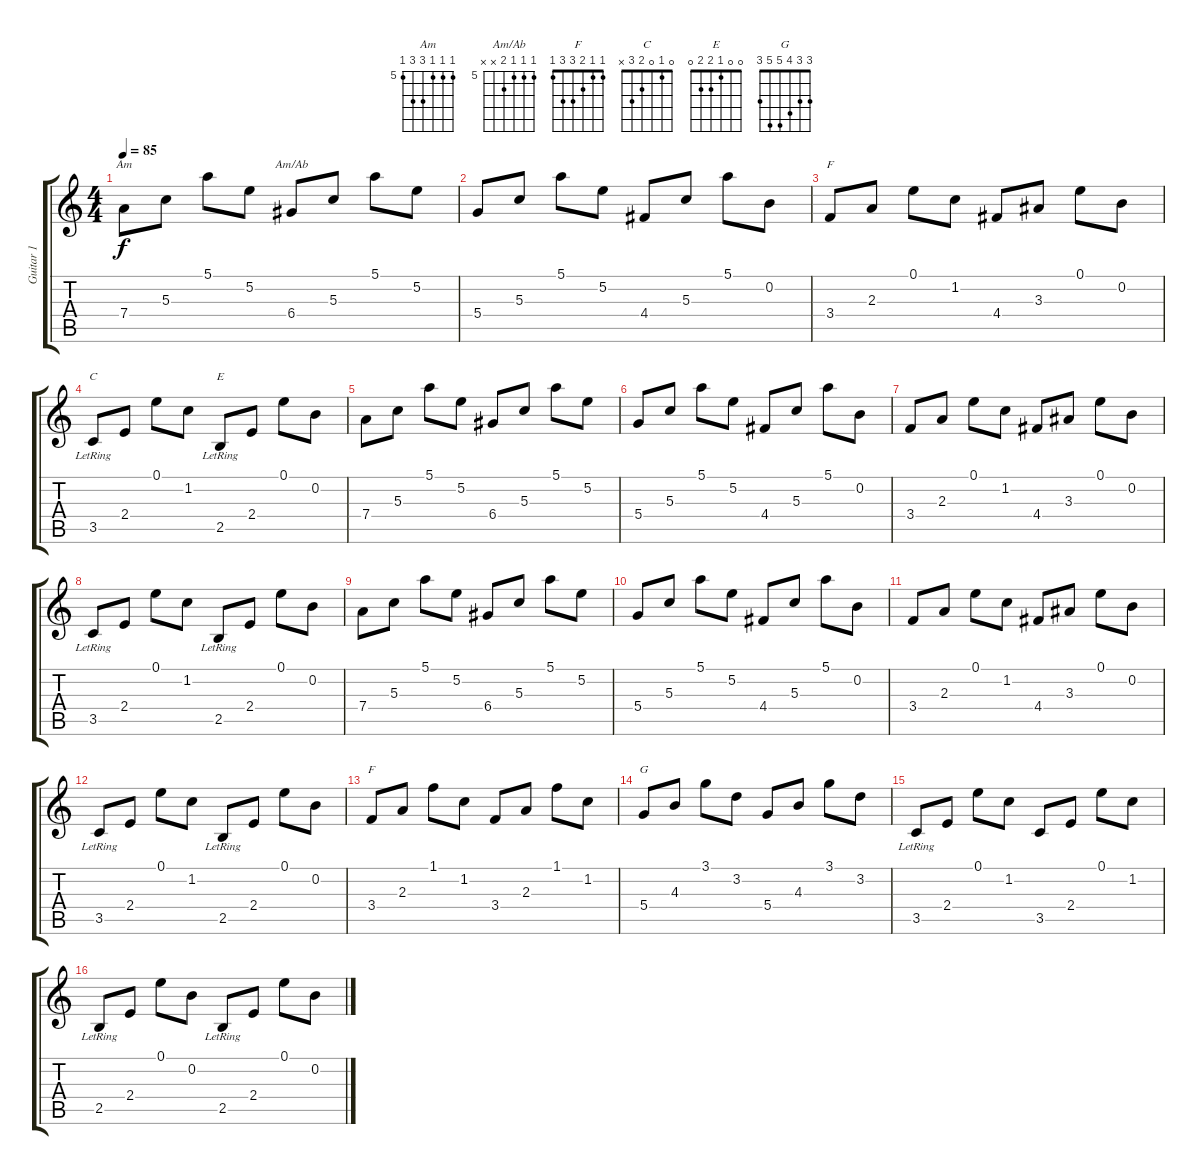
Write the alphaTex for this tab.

\track ("Guitar 1" "Guitar 1") {instrument electricguitarclean}
\staff {score tabs}
\tuning (E4 B3 G3 D3 A2 E2) {hide}
\chord ("Am" 5 5 5 7 7 5) {firstfret 5}
\chord ("Am/Ab" 5 5 5 6 x x) {firstfret 5}
\chord ("F" x 1 2 3 0 x)
\chord ("C" 0 1 0 2 3 x)
\chord ("E" 0 0 1 2 2 0)
\chord ("F" 1 1 2 3 3 1)
\chord ("G" 3 3 4 5 5 3)
\ts (4 4)
\tempo 85
\clef g2
\ks c
7.4.8{ch "Am" dy f} 5.3.8 5.1.8 5.2.8 6.4.8{ch "Am/Ab"} 5.3.8 5.1.8 5.2.8 |
5.4.8 5.3.8 5.1.8 5.2.8 4.4.8 5.3.8 5.1.8 0.2.8 |
3.4.8{ch "F"} 2.3.8 0.1.8 1.2.8 4.4.8 3.3.8 0.1.8 0.2.8 |
3.5{lr}.8{ch "C"} 2.4.8 0.1.8 1.2.8 2.5{lr}.8{ch "E"} 2.4.8 0.1.8 0.2.8 |
7.4.8 5.3.8 5.1.8 5.2.8 6.4.8 5.3.8 5.1.8 5.2.8 |
5.4.8 5.3.8 5.1.8 5.2.8 4.4.8 5.3.8 5.1.8 0.2.8 |
3.4.8 2.3.8 0.1.8 1.2.8 4.4.8 3.3.8 0.1.8 0.2.8 |
3.5{lr}.8 2.4.8 0.1.8 1.2.8 2.5{lr}.8 2.4.8 0.1.8 0.2.8 |
7.4.8 5.3.8 5.1.8 5.2.8 6.4.8 5.3.8 5.1.8 5.2.8 |
5.4.8 5.3.8 5.1.8 5.2.8 4.4.8 5.3.8 5.1.8 0.2.8 |
3.4.8 2.3.8 0.1.8 1.2.8 4.4.8 3.3.8 0.1.8 0.2.8 |
3.5{lr}.8 2.4.8 0.1.8 1.2.8 2.5{lr}.8 2.4.8 0.1.8 0.2.8 |
3.4.8{ch "F"} 2.3.8 1.1.8 1.2.8 3.4.8 2.3.8 1.1.8 1.2.8 |
5.4.8{ch "G"} 4.3.8 3.1.8 3.2.8 5.4.8 4.3.8 3.1.8 3.2.8 |
3.5{lr}.8 2.4.8 0.1.8 1.2.8 3.5.8 2.4.8 0.1.8 1.2.8 |
2.5{lr}.8 2.4.8 0.1.8 0.2.8 2.5{lr}.8 2.4.8 0.1.8 0.2.8
